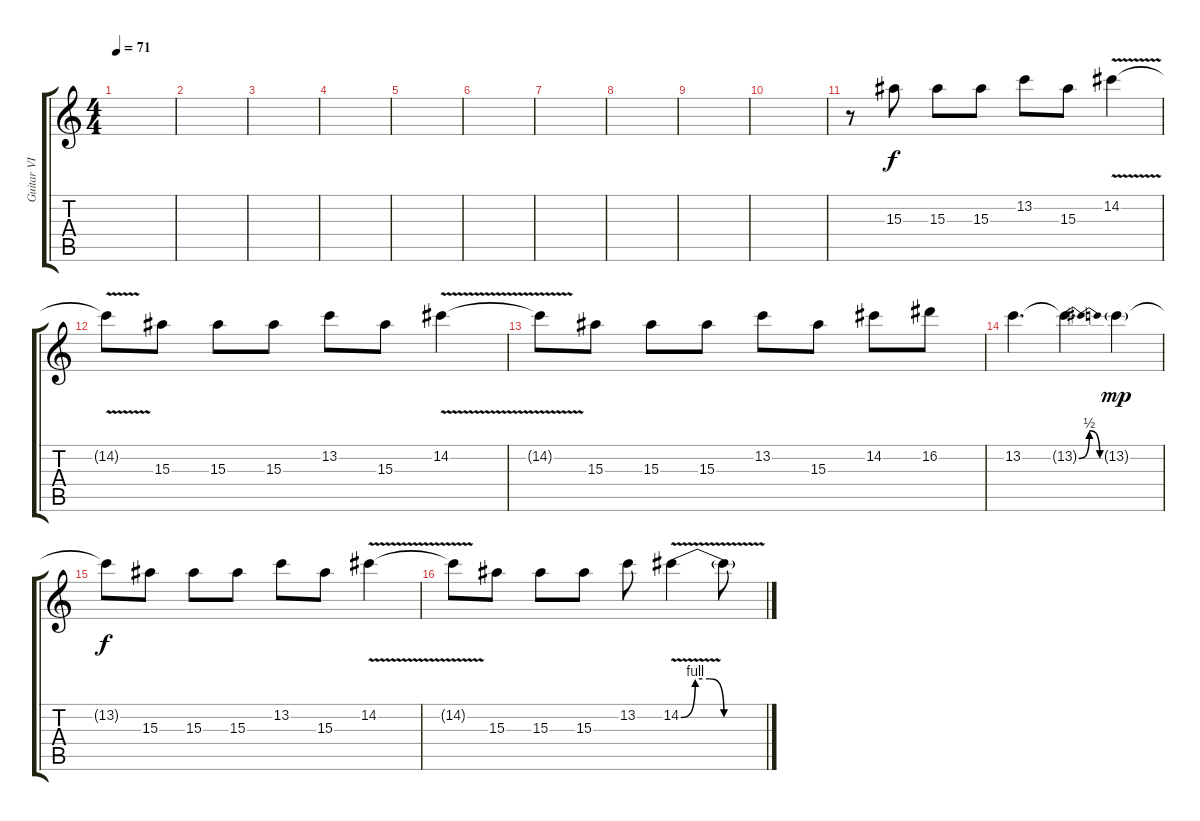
\track ("Guitar VI" "Guitar VI") {instrument distortionguitar}
\staff {score tabs}
\tuning (E4 B3 G3 D3 A2 E2) {hide}
\ts (4 4)
\tempo 71
\clef g2
\ks c
|
|
|
|
|
|
|
|
|
|
r.8 15.3.8 15.3.8 15.3.8 13.2.8 15.3.8 14.2{v}.4 |
14.2{t}.8 15.3.8 15.3.8 15.3.8 13.2.8 15.3.8 14.2{v}.4 |
14.2{t}.8 15.3.8 15.3.8 15.3.8 13.2.8 15.3.8 14.2.8 16.2.8 |
13.2.4{d} 13.2{be (bendrelease 0 0 15 2 45 2 60 0) t}.4{d} 13.2{g}.4{dy mp} |
13.2{t}.8{dy f} 15.3.8 15.3.8 15.3.8 13.2.8 15.3.8 14.2{v}.4 |
14.2{t}.8 15.3.8 15.3.8 15.3.8 13.2.8 14.2{be (custom 0 0 10 4 20 4 30 0 60 0) v}.4 14.2{t}.8
